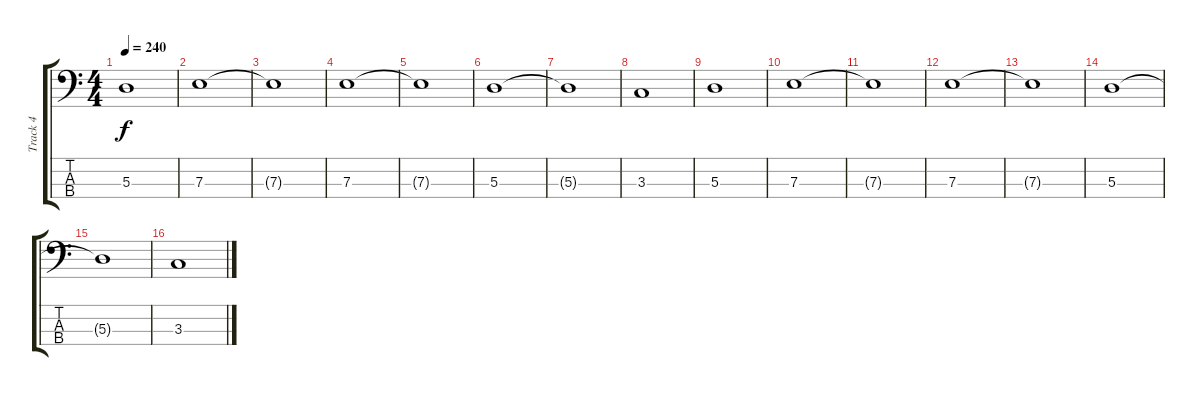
\track ("Track 4" "Track 4") {instrument electricbasspick}
\staff {score tabs}
\tuning (G2 D2 A1 E1) {hide}
\ts (4 4)
\tempo 240
\clef f4
\ks c
5.3.1{dy f} |
7.3.1 |
7.3{t}.1 |
7.3.1 |
7.3{t}.1 |
5.3.1 |
5.3{t}.1 |
3.3.1 |
5.3.1 |
7.3.1 |
7.3{t}.1 |
7.3.1 |
7.3{t}.1 |
5.3.1 |
5.3{t}.1 |
3.3.1
